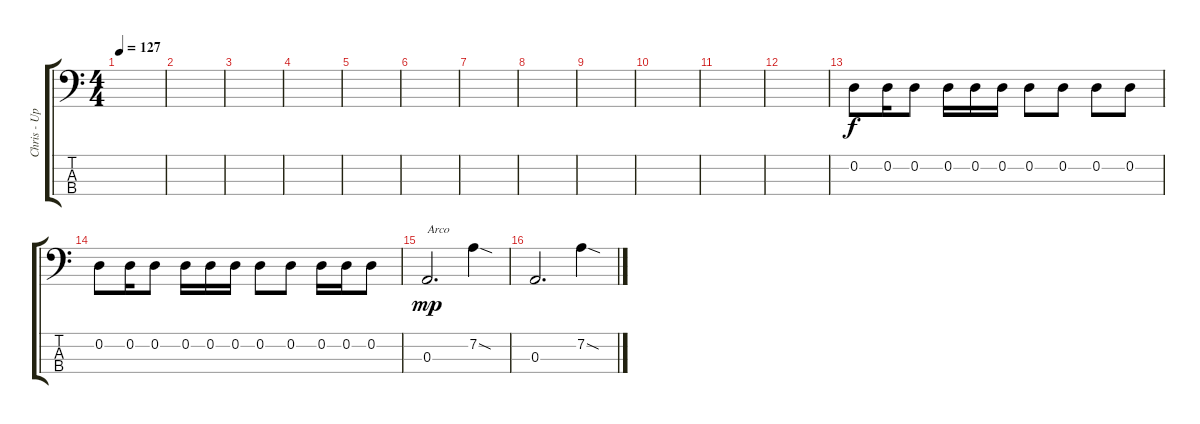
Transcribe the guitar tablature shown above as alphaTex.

\track ("Chris - Upright" "Chris - Up") {instrument acousticbass}
\staff {score tabs}
\tuning (G2 D2 A1 E1) {hide}
\ts (4 4)
\tempo 127
\clef f4
\ks c
|
|
|
|
|
|
|
|
|
|
|
|
0.2.8 0.2.16 0.2.8 0.2.16 0.2.16 0.2.16 0.2.8 0.2.8 0.2.8 0.2.8 |
0.2.8 0.2.16 0.2.8 0.2.16 0.2.16 0.2.16 0.2.8 0.2.8 0.2.16 0.2.16 0.2.8 |
0.3.2{d txt "Arco" dy mp instrument contrabass} 7.2{sod}.4 |
0.3.2{d} 7.2{sod}.4
